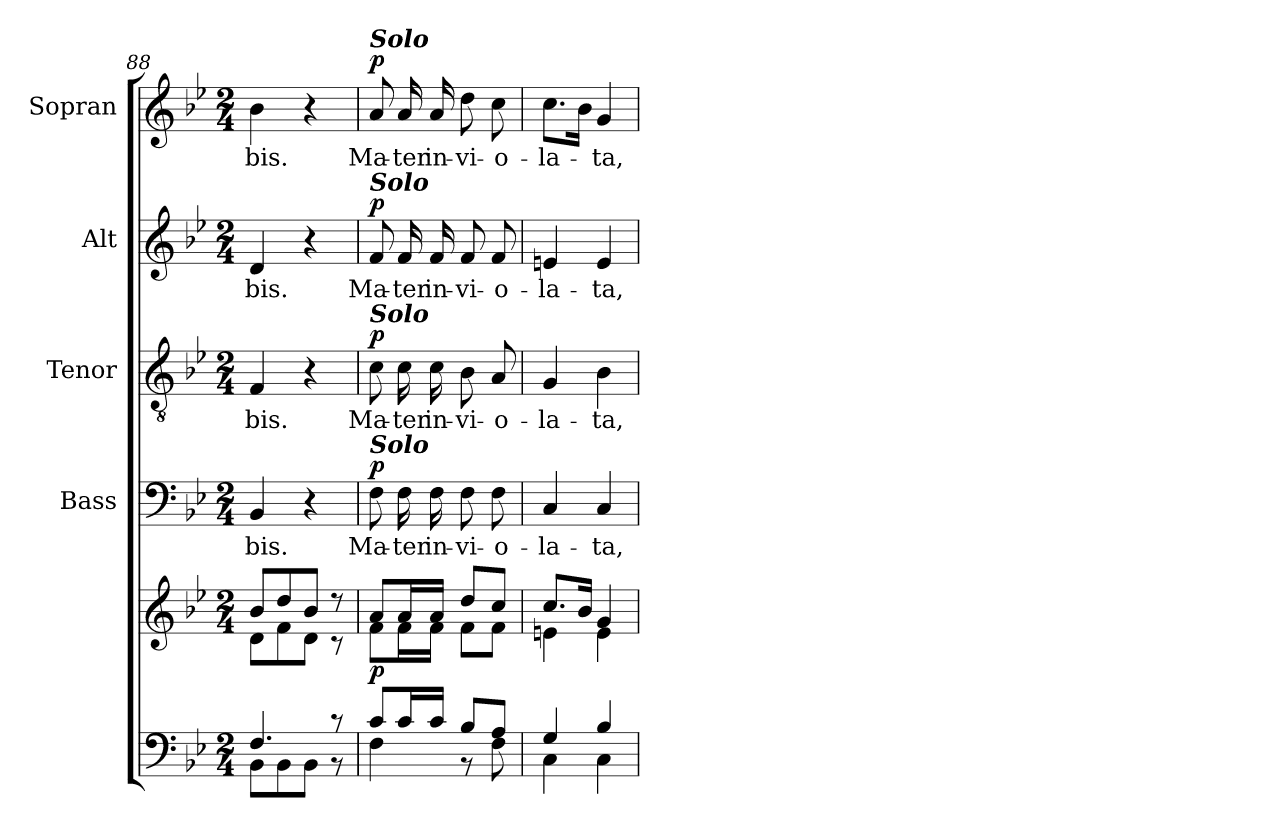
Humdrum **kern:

**kern	**kern	**dynam	**kern	**text	**dynam	**kern	**text	**dynam	**kern	**text	**dynam	**kern	**text	**dynam
*part5	*part5	*part5	*part4	*part4	*part4	*part3	*part3	*part3	*part2	*part2	*part2	*part1	*part1	*part1
*staff6	*staff5	*staff5/6	*staff4	*staff4	*staff4	*staff3	*staff3	*staff3	*staff2	*staff2	*staff2	*staff1	*staff1	*staff1
*	*	*	*I"Bass	*	*	*I"Tenor	*	*	*I"Alt	*	*	*I"Sopran	*	*
*	*	*	*I'B.	*	*	*I'T.	*	*	*I'A.	*	*	*I'S.	*	*
*clefF4	*clefG2	*	*clefF4	*	*	*clefGv2	*	*	*clefG2	*	*	*clefG2	*	*
*k[b-e-]	*k[b-e-]	*	*k[b-e-]	*	*	*k[b-e-]	*	*	*k[b-e-]	*	*	*k[b-e-]	*	*
*B-:	*B-:	*	*B-:	*	*	*B-:	*	*	*B-:	*	*	*B-:	*	*
*M2/4	*M2/4	*	*M2/4	*	*	*M2/4	*	*	*M2/4	*	*	*M2/4	*	*
=88	=88	=88	=88	=88	=88	=88	=88	=88	=88	=88	=88	=88	=88	=88
*^	*^	*	*	*	*	*	*	*	*	*	*	*	*	*
!	!	!	!	!	!	!LO:LY:b	!	!	!LO:LY:b	!	!	!LO:LY:b	!	!	!LO:LY:b	!
4.F/	8BB-\L	8b-/L	8d\L	.	4BB-/	-bis.	.	4F/	-bis.	.	4d/	-bis.	.	4b-\	-bis.	.
.	8BB-\	8dd/	8f\	.	.	.	.	.	.	.	.	.	.	.	.	.
.	8BB-\J	8b-/J	8d\J	.	4r	.	.	4r	.	.	4r	.	.	4r	.	.
8r	8r	8r	8r	.	.	.	.	.	.	.	.	.	.	.	.	.
=89	=89	=89	=89	=89	=89	=89	=89	=89	=89	=89	=89	=89	=89	=89	=89	=89
!	!	!	!	!	!	!	!	!	!	!	!	!	!	!LO:TX:a:Bi:t=Solo	!	!
!	!	!	!	!	!	!	!	!	!	!	!LO:TX:a:Bi:t=Solo	!	!	!	!	!
!	!	!	!	!	!	!	!	!LO:TX:a:Bi:t=Solo	!	!	!	!	!	!	!	!
!	!	!	!	!	!LO:TX:a:Bi:t=Solo	!	!	!	!	!	!	!	!	!	!	!
!	!	!	!	!LO:DY:b	!	!LO:LY:b	!LO:DY:a	!	!LO:LY:b	!LO:DY:a	!	!LO:LY:b	!LO:DY:a	!	!LO:LY:b	!LO:DY:a
8c/L	4F\	8a/L	8f\L	p	8F\	Ma-	p	8c\	Ma-	p	8f/	Ma-	p	8a/	Ma-	p
!	!	!	!	!	!	!LO:LY:b	!	!	!LO:LY:b	!	!	!LO:LY:b	!	!	!LO:LY:b	!
16c/L	.	16a/L	16f\L	.	16F\	-ter	.	16c\	-ter	.	16f/	-ter	.	16a/	-ter	.
!	!	!	!	!	!	!LO:LY:b	!	!	!LO:LY:b	!	!	!LO:LY:b	!	!	!LO:LY:b	!
16c/JJ	.	16a/JJ	16f\JJ	.	16F\	in-	.	16c\	in-	.	16f/	in-	.	16a/	in-	.
!	!	!	!	!	!	!LO:LY:b	!	!	!LO:LY:b	!	!	!LO:LY:b	!	!	!LO:LY:b	!
8B-/L	8r	8dd/L	8f\L	.	8F\	-vi-	.	8B-\	-vi-	.	8f/	-vi-	.	8dd\	-vi-	.
!	!	!	!	!	!	!LO:LY:b	!	!	!LO:LY:b	!	!	!LO:LY:b	!	!	!LO:LY:b	!
8A/J	8F\	8cc/J	8f\J	.	8F\	-o-	.	8A/	-o-	.	8f/	-o-	.	8cc\	-o-	.
=90	=90	=90	=90	=90	=90	=90	=90	=90	=90	=90	=90	=90	=90	=90	=90	=90
!	!	!	!	!	!	!LO:LY:b	!	!	!LO:LY:b	!	!	!LO:LY:b	!	!	!LO:LY:b	!
4G/	4C\	8.cc/L	4en\	.	4C/	-la-	.	4G/	-la-	.	4en/	-la-	.	8.cc\L	-la-	.
.	.	16b-/Jk	.	.	.	.	.	.	.	.	.	.	.	16b-\Jk	.	.
!	!	!	!	!	!	!LO:LY:b	!	!	!LO:LY:b	!	!	!LO:LY:b	!	!	!LO:LY:b	!
4B-/	4C\	4g/	4e\	.	4C/	-ta,	.	4B-\	-ta,	.	4e/	-ta,	.	4g/	-ta,	.
*v	*v	*	*	*	*	*	*	*	*	*	*	*	*	*	*	*
*	*v	*v	*	*	*	*	*	*	*	*	*	*	*	*	*
=	=	=	=	=	=	=	=	=	=	=	=	=	=	=
*-	*-	*-	*-	*-	*-	*-	*-	*-	*-	*-	*-	*-	*-	*-
